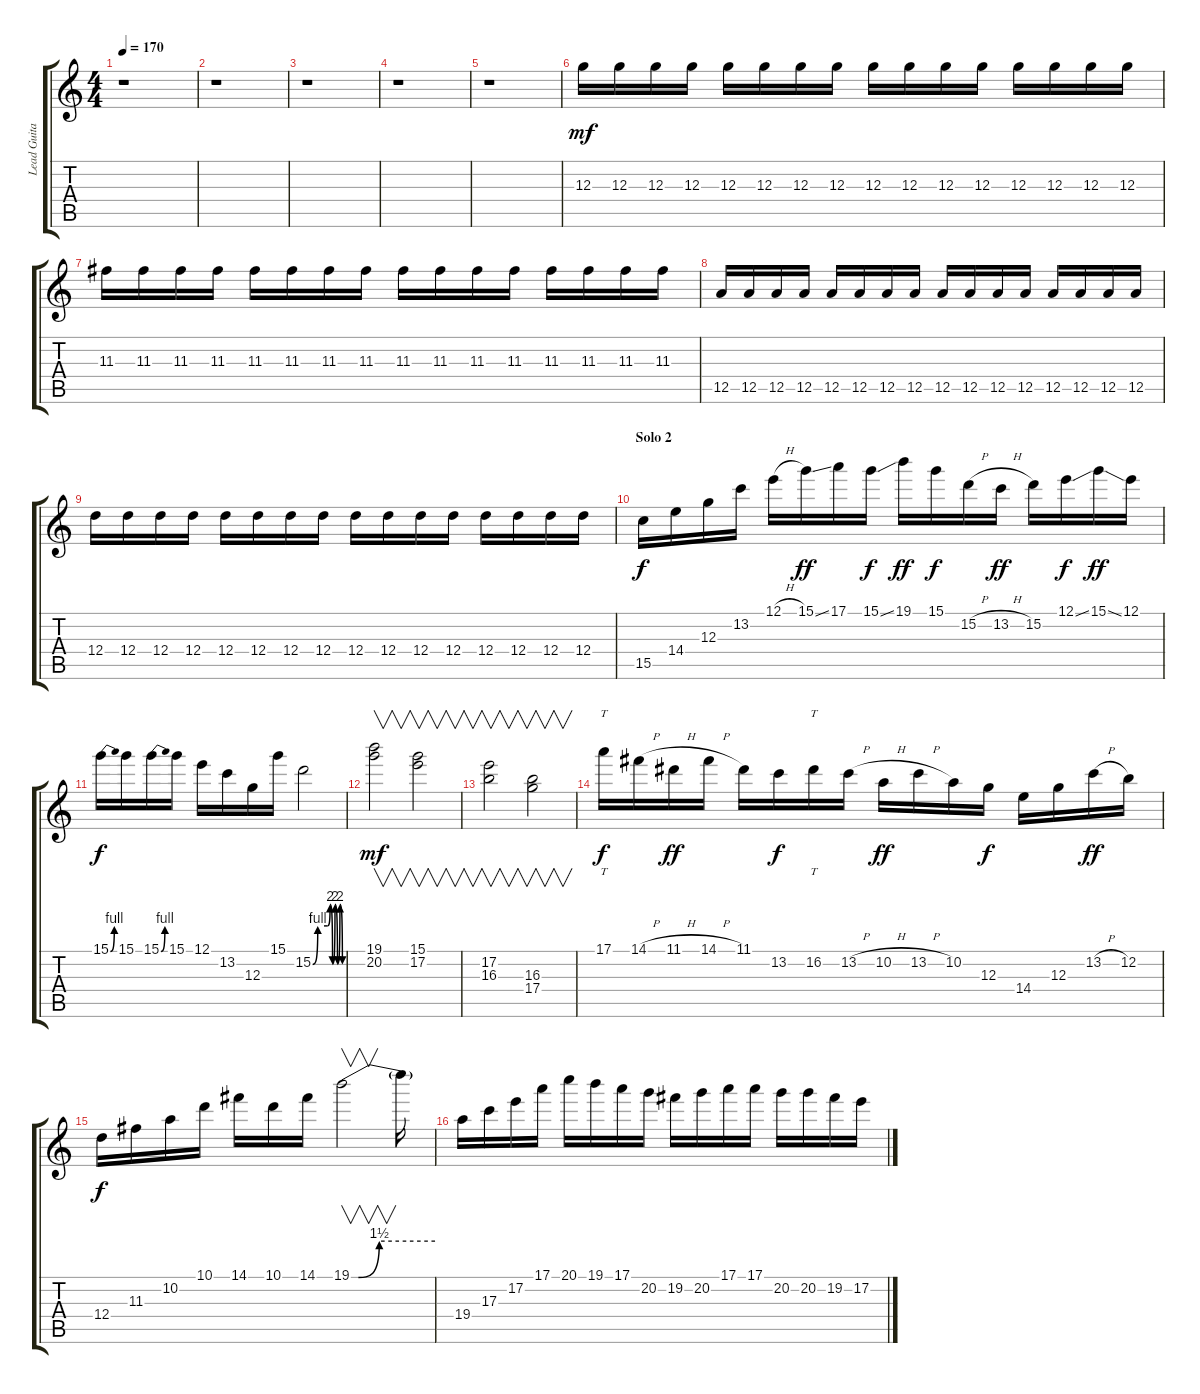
\track ("Lead Guitar (Li)" "Lead Guita") {instrument distortionguitar}
\staff {score tabs}
\tuning (E4 B3 G3 D3 A2 E2) {hide}
\ts (4 4)
\tempo 170
\clef g2
\ks c
r.1{dy f} |
r.1 |
r.1 |
r.1 |
r.1 |
12.3.16{dy mf volume 15 balance 9 instrument distortionguitar} 12.3.16 12.3.16 12.3.16 12.3.16 12.3.16 12.3.16 12.3.16 12.3.16 12.3.16 12.3.16 12.3.16 12.3.16 12.3.16 12.3.16 12.3.16 |
11.3.16 11.3.16 11.3.16 11.3.16 11.3.16 11.3.16 11.3.16 11.3.16 11.3.16 11.3.16 11.3.16 11.3.16 11.3.16 11.3.16 11.3.16 11.3.16 |
12.5.16 12.5.16 12.5.16 12.5.16 12.5.16 12.5.16 12.5.16 12.5.16 12.5.16 12.5.16 12.5.16 12.5.16 12.5.16 12.5.16 12.5.16 12.5.16 |
12.4.16 12.4.16 12.4.16 12.4.16 12.4.16 12.4.16 12.4.16 12.4.16 12.4.16 12.4.16 12.4.16 12.4.16 12.4.16 12.4.16 12.4.16 12.4.16 |
\section ("" "Solo 2")
15.5.16{dy f volume 16 balance 6 instrument overdrivenguitar} 14.4.16 12.3.16 13.2.16 12.1{h}.16 15.1{ss}.16{dy ff} 17.1.16 15.1{ss}.16{dy f} 19.1.16{dy ff} 15.1.16{dy f} 15.2{h}.16 13.2{h}.16{dy ff} 15.2.16 12.1{ss}.16{dy f} 15.1{ss}.16{dy ff} 12.1.16 |
15.1{be (bend 0 0 60 4)}.16{dy f} 15.1.16 15.1{be (bend 0 0 60 4)}.16 15.1.16 12.1.16 13.2.16 12.3.16 15.1.16 15.2{be (custom 0 0 10 4 30 4 35 8 40 0 45 8 50 0 55 8 60 0)}.2 |
(19.1 20.2).2{v dy mf} (15.1 17.2).2{v} |
(17.2 16.3).2{v} (16.3 17.4).2{v} |
17.1.16{tt dy f} 14.1{h}.16 11.1{h}.16{dy ff} 14.1{h}.16 11.1.16 13.2.16{dy f} 16.2.16{tt} 13.2{h}.16 10.2{h}.16{dy ff} 13.2{h}.16 10.2.16 12.3.16{dy f} 14.4.16 12.3.16 13.2{h}.16{dy ff} 12.2.16 |
12.4.16{dy f} 11.3.16 10.2.16 10.1.16 14.1.16 10.1.16 14.1.16 19.1{be (custom 0 0 5 0 20 6 60 6)}.2{v} 19.1{t}.16 |
19.4.16 17.3.16 17.2.16 17.1.16 20.1.16 19.1.16 17.1.16 20.2.16 19.2.16 20.2.16 17.1.16 17.1.16 20.2.16 20.2.16 19.2.16 17.2.16
